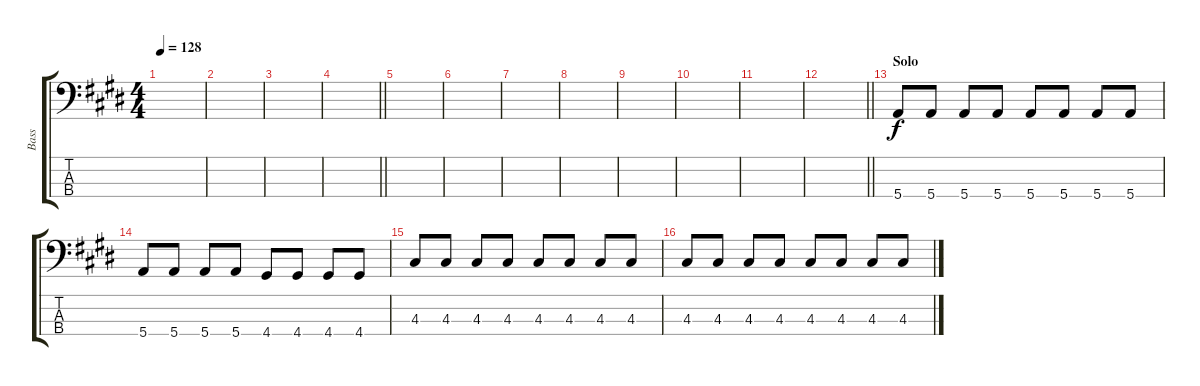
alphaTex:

\track ("Bass" "Bass") {instrument electricbassfinger}
\staff {score tabs}
\tuning (G2 D2 A1 E1) {hide}
\ts (4 4)
\tempo 128
\clef f4
\ks c#minor
|
|
|
\barLineRight lightlight
|
|
|
|
|
|
|
|
\barLineRight lightlight
|
\section ("" "Solo")
5.4.8 5.4.8 5.4.8 5.4.8 5.4.8 5.4.8 5.4.8 5.4.8 |
5.4.8 5.4.8 5.4.8 5.4.8 4.4.8 4.4.8 4.4.8 4.4.8 |
4.3.8 4.3.8 4.3.8 4.3.8 4.3.8 4.3.8 4.3.8 4.3.8 |
4.3.8 4.3.8 4.3.8 4.3.8 4.3.8 4.3.8 4.3.8 4.3.8
